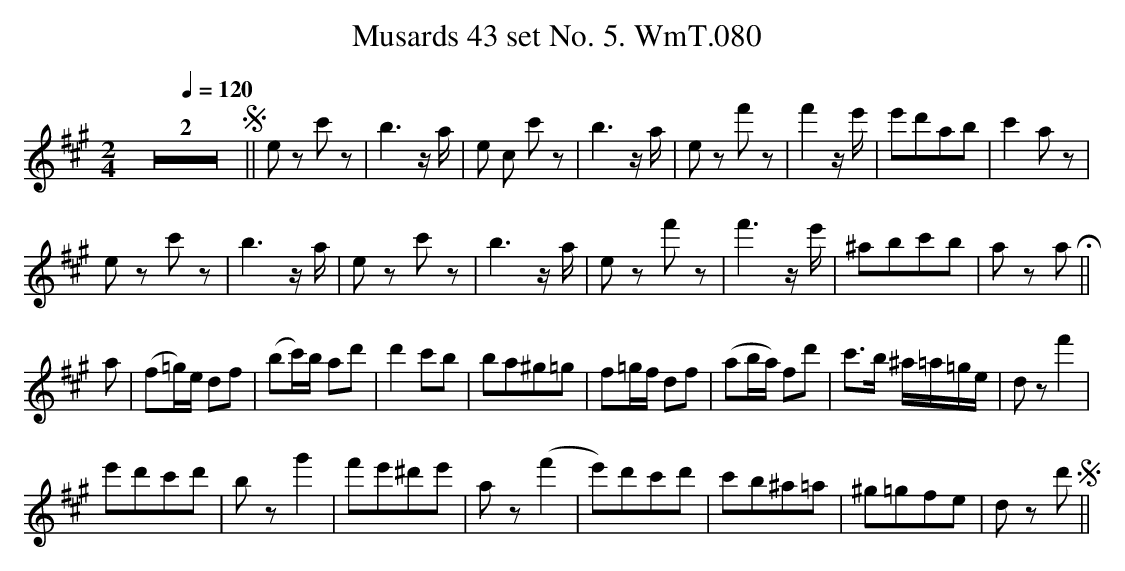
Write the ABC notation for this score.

X:1
T:Musards 43 set No. 5. WmT.080
M:2/4
L:1/8
Q:1/4=120
K:A
Z2!segno!||ez c'z|b3 z/ a/|e c c' z|b3z/a/|e z f' z|f'2 z/e'/|e'd'ab|c'2a z|
ez c'z|b3 z/ a/|e z c' z|b3z/a/|e z f' z|f'3 z/e'/|^abc'b|a z a !fermata!||
a|(f=g/)e/ df|(bc'/)b/ ad'|d'2 c'b|ba^g=g|f=g/f/ df|(ab/a/) fd'|c'>b ^a/=a/=g/e/|dz f'2|
e'd'c'd'|bz g'2|f'e'^d'e'|a z (f'2|e')d'c'd'|c'b^a=a|^g=gfe|d zd'!segno!||
